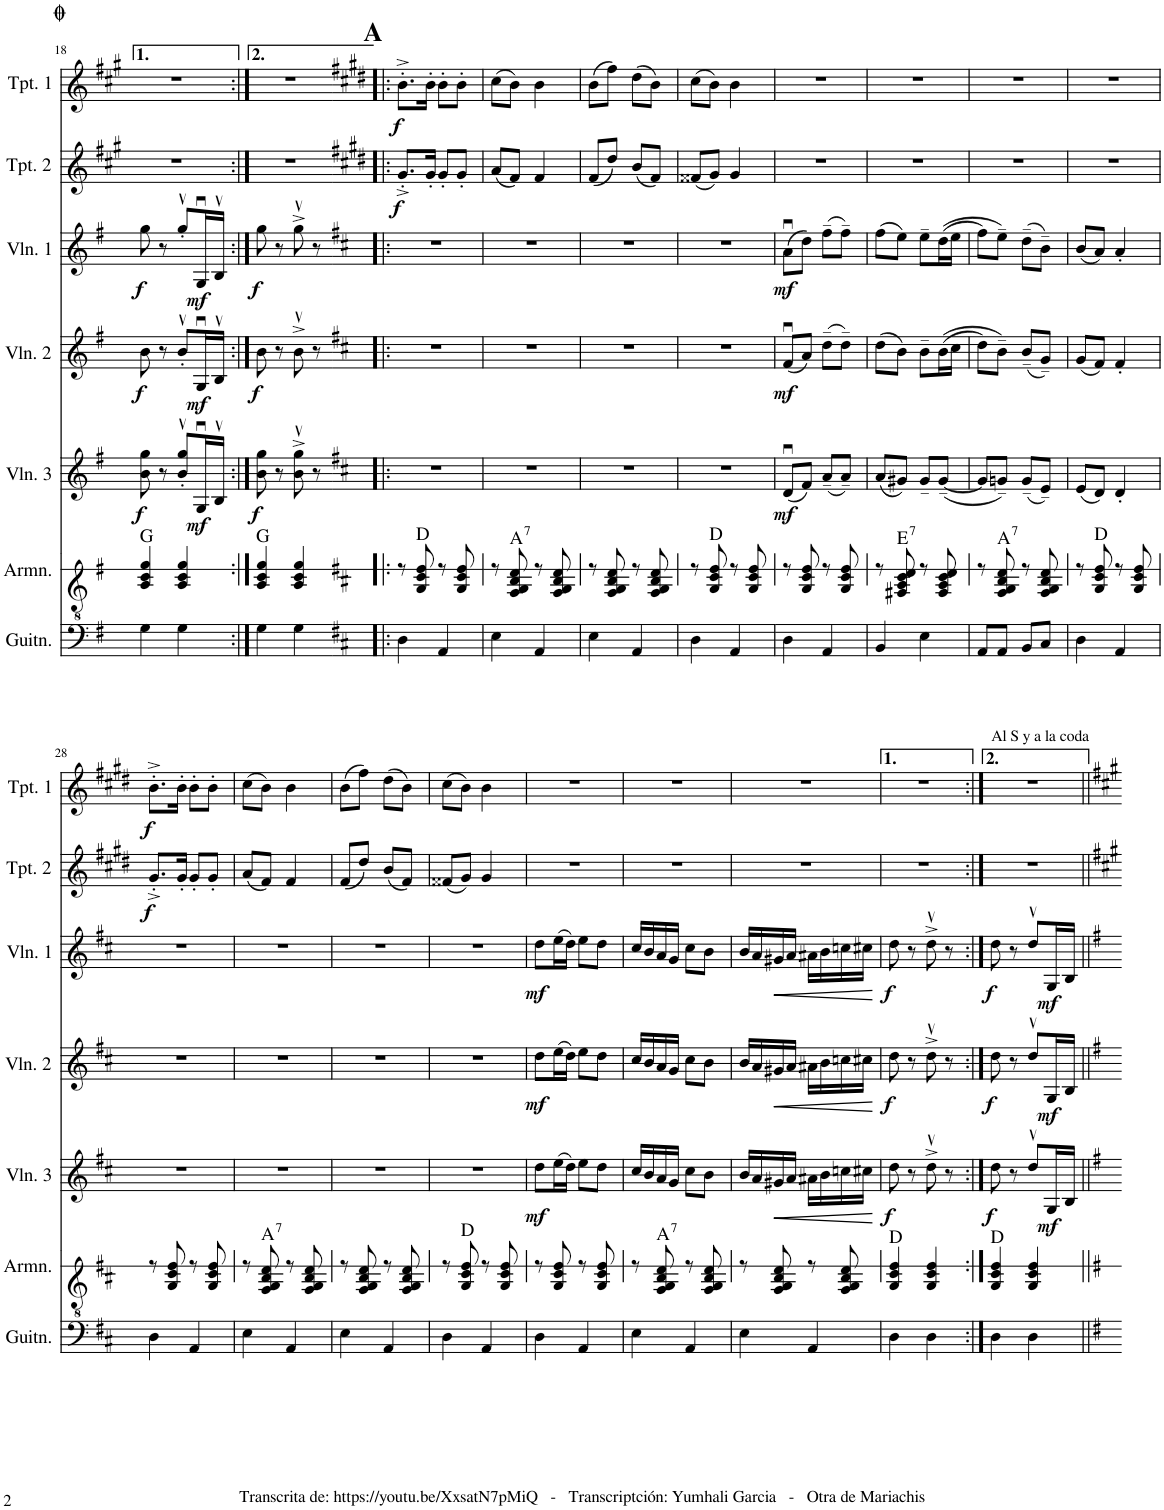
**kern	**kern	**harte	**kern	**dynam	**kern	**dynam	**kern	**dynam	**kern	**dynam	**kern	**dynam
*part7	*part6	*part6	*part5	*part5	*part4	*part4	*part3	*part3	*part2	*part2	*part1	*part1
*staff7	*staff6	*	*staff5	*staff5	*staff4	*staff4	*staff3	*staff3	*staff2	*staff2	*staff1	*staff1
*I"Guitarrón	*I"Armonía	*	*I"Violin 3	*	*I"Violin 2	*	*I"Violin 1	*	*I"Trompeta 2	*	*I"Trompeta 1	*
*I'Guitn.	*I'Armn.	*	*I'Vln. 3	*	*I'Vln. 2	*	*I'Vln. 1	*	*I'Tpt. 2	*	*I'Tpt. 1	*
!!LO:PB:g=z
*clefF4	*clefGv2	*	*clefG2	*	*clefG2	*	*clefG2	*	*clefG2	*	*clefG2	*
*	*	*	*	*	*	*	*	*	*Trd1c2	*	*Trd1c2	*
*k[f#]	*k[f#]	*	*k[f#]	*	*k[f#]	*	*k[f#]	*	*k[f#c#g#]	*	*k[f#c#g#]	*
*M2/4	*M2/4	*	*M2/4	*	*M2/4	*	*M2/4	*	*M2/4	*	*M2/4	*
=18	=18	=18	=18	=18	=18	=18	=18	=18	=18	=18	=18	=18
!	!	!	!	!LO:DY:b	!	!LO:DY:b	!	!LO:DY:b	!	!	!	!
4G\	4B/ 4d/ 4g/	G:maj	8b\ 8gg\	f	8b\	f	8gg\	f	2r	.	2r	.
.	.	.	8r	.	8r	.	8r	.	.	.	.	.
4G\	4B/ 4d/ 4g/	.	8b/v' 8gg/v'L	.	8bv'/L	.	8ggv'/L	.	.	.	.	.
!	!	!	!	!LO:DY:b	!	!LO:DY:b	!	!LO:DY:b	!	!	!	!
.	.	.	16Gu/L	mf	16Gu/L	mf	16Gu/L	mf	.	.	.	.
.	.	.	16Bv/JJ	.	16Bv/JJ	.	16Bv/JJ	.	.	.	.	.
=19:|!	=19:|!	=19:|!	=19:|!	=19:|!	=19:|!	=19:|!	=19:|!	=19:|!	=19:|!	=19:|!	=19:|!	=19:|!
!	!	!	!	!LO:DY:b	!	!LO:DY:b	!	!LO:DY:b	!	!	!	!
4G\	4B/ 4d/ 4g/	G:maj	8b\ 8gg\	f	8b\	f	8gg\	f	2r	.	2r	.
.	.	.	8r	.	8r	.	8r	.	.	.	.	.
4G\	4B/ 4d/ 4g/	.	8b\v^ 8gg\v^	.	8bv^\	.	8ggv^\	.	.	.	.	.
.	.	.	8r	.	8r	.	8r;<	.	.	.	.	.
!!LO:REH:place=s1:a:B:cj:enc=none:fs=17:t=A
=20!|:	=20!|:	=20!|:	=20!|:	=20!|:	=20!|:	=20!|:	=20!|:	=20!|:	=20!|:	=20!|:	=20!|:	=20!|:
*k[f#c#]	*k[f#c#]	*	*k[f#c#]	*	*k[f#c#]	*	*k[f#c#]	*	*k[f#c#g#d#]	*	*k[f#c#g#d#]	*
!	!	!	!	!	!	!	!	!	!	!LO:DY:b	!	!LO:DY:b
4D\	8r	.	2r	.	2r	.	2r	.	8.g#'^/L	f	8.b'^\L	f
.	8A/ 8d/ 8f#/	D:maj	.	.	.	.	.	.	.	.	.	.
.	.	.	.	.	.	.	.	.	16g#'/Jk	.	16b'\Jk	.
4AA/	8r	.	.	.	.	.	.	.	8g#'/L	.	8b'\L	.
.	8A/ 8d/ 8f#/	.	.	.	.	.	.	.	8g#'/J	.	8b'\J	.
=21	=21	=21	=21	=21	=21	=21	=21	=21	=21	=21	=21	=21
4E\	8r	.	2r	.	2r	.	2r	.	(8a/L	.	(8cc#\L	.
!	!	!LO:H:kt=7	!	!	!	!	!	!	!	!	!	!
.	8G/ 8A/ 8c#/ 8e/	A:7	.	.	.	.	.	.	8f#/J)	.	8b\J)	.
4AA/	8r	.	.	.	.	.	.	.	4f#/	.	4b\	.
.	8G/ 8A/ 8c#/ 8e/	.	.	.	.	.	.	.	.	.	.	.
=22	=22	=22	=22	=22	=22	=22	=22	=22	=22	=22	=22	=22
4E\	8r	.	2r	.	2r	.	2r	.	(8f#/L	.	(8b\L	.
.	8G/ 8A/ 8c#/ 8e/	.	.	.	.	.	.	.	8dd#/J)	.	8ff#\J)	.
4AA/	8r	.	.	.	.	.	.	.	(8b/L	.	(8dd#\L	.
.	8G/ 8A/ 8c#/ 8e/	.	.	.	.	.	.	.	8f#/J)	.	8b\J)	.
=23	=23	=23	=23	=23	=23	=23	=23	=23	=23	=23	=23	=23
4D\	8r	.	2r	.	2r	.	2r	.	(8f##X/L	.	(8cc#\L	.
.	8A/ 8d/ 8f#/	D:maj	.	.	.	.	.	.	8g#/J)	.	8b\J)	.
4AA/	8r	.	.	.	.	.	.	.	4g#/	.	4b\	.
.	8A/ 8d/ 8f#/	.	.	.	.	.	.	.	.	.	.	.
=24	=24	=24	=24	=24	=24	=24	=24	=24	=24	=24	=24	=24
!	!	!	!	!LO:DY:b	!	!LO:DY:b	!	!LO:DY:b	!	!	!	!
4D\	8r	.	(8du/L	mf	(8f#u/L	mf	(8au\L	mf	2r	.	2r	.
.	8A/ 8d/ 8f#/	.	8f#/J)	.	8a/J)	.	8dd\J)	.	.	.	.	.
4AA/	8r	.	(8a~/L	.	(8dd~\L	.	(8ff#~\L	.	.	.	.	.
.	8A/ 8d/ 8f#/	.	8a~/J)	.	8dd~\J)	.	8ff#~\J)	.	.	.	.	.
=25	=25	=25	=25	=25	=25	=25	=25	=25	=25	=25	=25	=25
4BB/	8r	.	(8a/L	.	(8dd\L	.	(8ff#\L	.	2r	.	2r	.
!	!	!LO:H:kt=7	!	!	!	!	!	!	!	!	!	!
.	8G#X/ 8B/ 8d/ 8e/	E:7	8g#X/J)	.	8b\J)	.	8ee\J)	.	.	.	.	.
4E\	8r	.	8g#~/L	.	8b~\L	.	8ee~\L	.	.	.	.	.
.	8G#/ 8B/ 8d/ 8e/	.	([8g#~/J	.	((16b\L	.	((16dd\L	.	.	.	.	.
.	.	.	.	.	16cc#\JJ	.	16ee\JJ	.	.	.	.	.
=26	=26	=26	=26	=26	=26	=26	=26	=26	=26	=26	=26	=26
8AA/L	8r	.	8g#/L]	.	8dd\L)	.	8ff#\L)	.	2r	.	2r	.
!	!	!LO:H:kt=7	!	!	!	!	!	!	!	!	!	!
8AA/J	8G/ 8A/ 8c#/ 8e/	A:7	8gn~/J)	.	8b~\J)	.	8ee~\J)	.	.	.	.	.
8BB/L	8r	.	(8g~/L	.	(8b~/L	.	(8dd~\L	.	.	.	.	.
8C#/J	8G/ 8A/ 8c#/ 8e/	.	8e~/J)	.	8g~/J)	.	8b~\J)	.	.	.	.	.
=27	=27	=27	=27	=27	=27	=27	=27	=27	=27	=27	=27	=27
4D\	8r	.	(8e/L	.	(8g/L	.	(8b/L	.	2r	.	2r	.
.	8A/ 8d/ 8f#/	D:maj	8d/J)	.	8f#/J)	.	8a/J)	.	.	.	.	.
4AA/	8r	.	4d'~/	.	4f#'~/	.	4a'~/	.	.	.	.	.
.	8A/ 8d/ 8f#/	.	.	.	.	.	.	.	.	.	.	.
!!LO:LB:g=z
=28	=28	=28	=28	=28	=28	=28	=28	=28	=28	=28	=28	=28
!	!	!	!	!	!	!	!	!	!	!LO:DY:b	!	!LO:DY:b
4D\	8r	.	2r	.	2r	.	2r	.	8.g#'^/L	f	8.b'^\L	f
.	8A/ 8d/ 8f#/	.	.	.	.	.	.	.	.	.	.	.
.	.	.	.	.	.	.	.	.	16g#'/Jk	.	16b'\Jk	.
4AA/	8r	.	.	.	.	.	.	.	8g#'/L	.	8b'\L	.
.	8A/ 8d/ 8f#/	.	.	.	.	.	.	.	8g#'/J	.	8b'\J	.
=29	=29	=29	=29	=29	=29	=29	=29	=29	=29	=29	=29	=29
4E\	8r	.	2r	.	2r	.	2r	.	(8a/L	.	(8cc#\L	.
!	!	!LO:H:kt=7	!	!	!	!	!	!	!	!	!	!
.	8G/ 8A/ 8c#/ 8e/	A:7	.	.	.	.	.	.	8f#/J)	.	8b\J)	.
4AA/	8r	.	.	.	.	.	.	.	4f#/	.	4b\	.
.	8G/ 8A/ 8c#/ 8e/	.	.	.	.	.	.	.	.	.	.	.
=30	=30	=30	=30	=30	=30	=30	=30	=30	=30	=30	=30	=30
4E\	8r	.	2r	.	2r	.	2r	.	(8f#/L	.	(8b\L	.
.	8G/ 8A/ 8c#/ 8e/	.	.	.	.	.	.	.	8dd#/J)	.	8ff#\J)	.
4AA/	8r	.	.	.	.	.	.	.	(8b/L	.	(8dd#\L	.
.	8G/ 8A/ 8c#/ 8e/	.	.	.	.	.	.	.	8f#/J)	.	8b\J)	.
=31	=31	=31	=31	=31	=31	=31	=31	=31	=31	=31	=31	=31
4D\	8r	.	2r	.	2r	.	2r	.	(8f##X/L	.	(8cc#\L	.
.	8A/ 8d/ 8f#/	D:maj	.	.	.	.	.	.	8g#/J)	.	8b\J)	.
4AA/	8r	.	.	.	.	.	.	.	4g#/	.	4b\	.
.	8A/ 8d/ 8f#/	.	.	.	.	.	.	.	.	.	.	.
=32	=32	=32	=32	=32	=32	=32	=32	=32	=32	=32	=32	=32
!	!	!	!	!LO:DY:b	!	!LO:DY:b	!	!LO:DY:b	!	!	!	!
4D\	8r	.	8dd\L	mf	8dd\L	mf	8dd\L	mf	2r	.	2r	.
.	8A/ 8d/ 8f#/	.	(16ee\L	.	(16ee\L	.	(16ee\L	.	.	.	.	.
.	.	.	16dd\JJ)	.	16dd\JJ)	.	16dd\JJ)	.	.	.	.	.
4AA/	8r	.	8ee\L	.	8ee\L	.	8ee\L	.	.	.	.	.
.	8A/ 8d/ 8f#/	.	8dd\J	.	8dd\J	.	8dd\J	.	.	.	.	.
=33	=33	=33	=33	=33	=33	=33	=33	=33	=33	=33	=33	=33
4E\	8r	.	16cc#/LL	.	16cc#/LL	.	16cc#/LL	.	2r	.	2r	.
.	.	.	16b/	.	16b/	.	16b/	.	.	.	.	.
!	!	!LO:H:kt=7	!	!	!	!	!	!	!	!	!	!
.	8G/ 8A/ 8c#/ 8e/	A:7	16a/	.	16a/	.	16a/	.	.	.	.	.
.	.	.	16g/JJ	.	16g/JJ	.	16g/JJ	.	.	.	.	.
4AA/	8r	.	8cc#'~\L	.	8cc#'~\L	.	8cc#'~\L	.	.	.	.	.
.	8G/ 8A/ 8c#/ 8e/	.	8b'~\J	.	8b'~\J	.	8b'~\J	.	.	.	.	.
=34	=34	=34	=34	=34	=34	=34	=34	=34	=34	=34	=34	=34
4E\	8r	.	16b/LL	.	16b/LL	.	16b/LL	.	2r	.	2r	.
.	.	.	16a/	.	16a/	.	16a/	.	.	.	.	.
!	!	!	!	!LO:HP:b	!	!LO:HP:b	!	!LO:HP:b	!	!	!	!
.	8G/ 8A/ 8c#/ 8e/	.	16g#X/	<	16g#X/	<	16g#X/	<	.	.	.	.
.	.	.	16a/JJ	.	16a/JJ	.	16a/JJ	.	.	.	.	.
4AA/	8r	.	16a#X\LL	.	16a#X\LL	.	16a#X\LL	.	.	.	.	.
.	.	.	16b\	.	16b\	.	16b\	.	.	.	.	.
.	8G/ 8A/ 8c#/ 8e/	.	16ccn\	.	16ccn\	.	16ccn\	.	.	.	.	.
.	.	.	16cc#X\JJ	.	16cc#X\JJ	.	16cc#X\JJ	.	.	.	.	.
.	.	.	.	[	.	[	.	[	.	.	.	.
=35	=35	=35	=35	=35	=35	=35	=35	=35	=35	=35	=35	=35
!	!	!	!	!LO:DY:b	!	!LO:DY:b	!	!LO:DY:b	!	!	!	!
4D\	4A/ 4d/ 4f#/	D:maj	8dd\	f	8dd\	f	8dd\	f	2r	.	2r	.
.	.	.	8r	.	8r	.	8r	.	.	.	.	.
4D\	4A/ 4d/ 4f#/	.	8ddv^\	.	8ddv^\	.	8ddv^\	.	.	.	.	.
.	.	.	8r	.	8r	.	8r	.	.	.	.	.
=36:|!	=36:|!	=36:|!	=36:|!	=36:|!	=36:|!	=36:|!	=36:|!	=36:|!	=36:|!	=36:|!	=36:|!	=36:|!
!	!	!	!	!LO:DY:b	!	!LO:DY:b	!	!LO:DY:b	!	!	!	!
4D\	4A/ 4d/ 4f#/	D:maj	8dd\	f	8dd\	f	8dd\	f	2r	.	2r	.
.	.	.	8r	.	8r	.	8r	.	.	.	.	.
4D\	4A/ 4d/ 4f#/	.	8ddv/L	.	8ddv/L	.	8ddv/L	.	.	.	.	.
!	!	!	!	!LO:DY:b	!	!LO:DY:b	!	!LO:DY:b	!	!	!	!
.	.	.	16G/L	mf	16G/L	mf	16G/L	mf	.	.	.	.
.	.	.	16B/JJ	.	16B/JJ	.	16B/JJ	.	.	.	.	.
!	!	!	!	!	!	!	!	!	!	!	!LO:TX:a:t=<font size="10"/>Al S y a la coda	!
=||	=||	=||	=||	=||	=||	=||	=||	=||	=||	=||	=||	=||
*-	*-	*-	*-	*-	*-	*-	*-	*-	*-	*-	*-	*-
